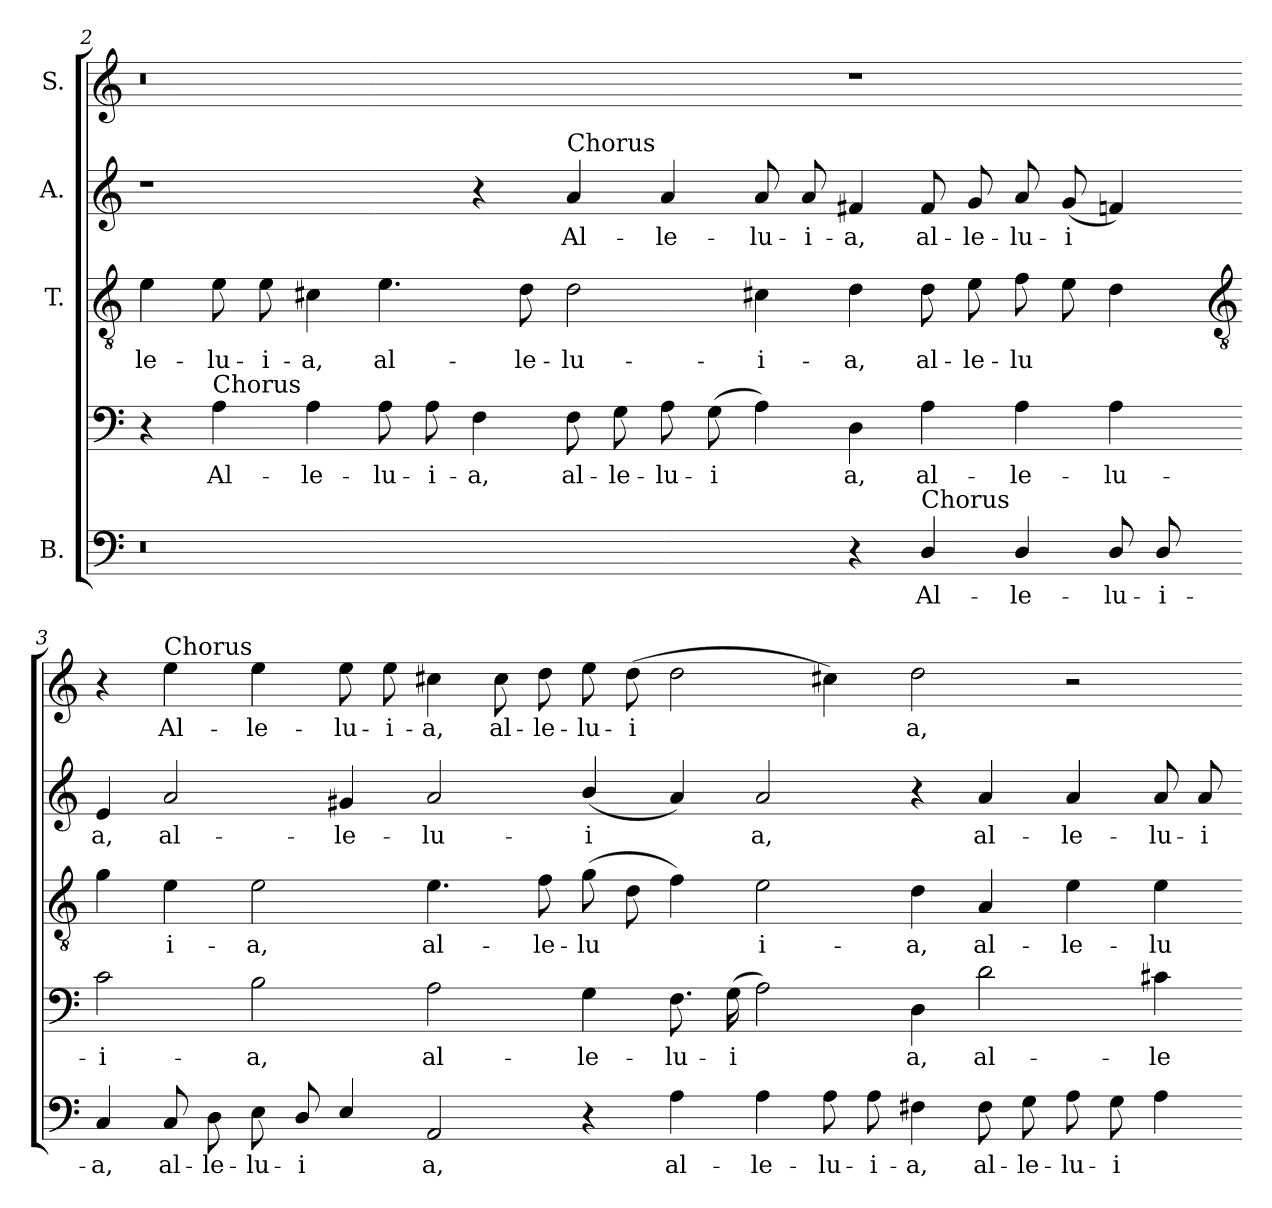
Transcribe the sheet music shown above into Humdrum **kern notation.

**kern	**text	**kern	**text	**kern	**text	**kern	**text	**kern	**text
*part4	*part4	*part4	*part4	*part3	*part3	*part2	*part2	*part1	*part1
*staff5	*staff5	*staff4	*staff4	*staff3	*staff3	*staff2	*staff2	*staff1	*staff1
*I"B.	*	*	*	*I"T.	*	*I"A.	*	*I"S.	*
!!LO:LB:g=z
*clefF4	*	*clefF4	*	*clefGv2	*	*clefG2	*	*clefG2	*
*k[]	*	*k[]	*	*k[]	*	*k[]	*	*k[]	*
*C:	*	*C:	*	*C:	*	*C:	*	*C:	*
=2	=2	=2	=2	=2	=2	=2	=2	=2	=2
!	!	!	!	!	!LO:LY:b	!	!	!	!
0r	.	4r	.	4e	-le-	1r	.	0r	.
!	!	!LO:TX:a:t=Chorus	!	!	!	!	!	!	!
!	!	!	!LO:LY:b	!	!LO:LY:b	!	!	!	!
.	.	4A	Al-	8e	-lu-	.	.	.	.
!	!	!	!	!	!LO:LY:b	!	!	!	!
.	.	.	.	8e	-i-	.	.	.	.
!	!	!	!LO:LY:b	!	!LO:LY:b	!	!	!	!
.	.	4A	-le-	4c#X	-a,	.	.	.	.
!	!	!	!LO:LY:b	!	!LO:LY:b	!	!	!	!
.	.	8A	-lu-	4.e	al-	.	.	.	.
!	!	!	!LO:LY:b	!	!	!	!	!	!
.	.	8A	-i-	.	.	.	.	.	.
!	!	!	!LO:LY:b	!	!	!	!	!	!
.	.	4F	-a,	.	.	4r	.	.	.
!	!	!	!	!	!LO:LY:b	!	!	!	!
.	.	.	.	8d	-le-	.	.	.	.
!	!	!	!	!	!	!LO:TX:a:t=Chorus	!	!	!
!	!	!	!LO:LY:b	!	!LO:LY:b	!	!LO:LY:b	!	!
.	.	8F	al-	2d	-lu-	4a	Al-	.	.
!	!	!	!LO:LY:b	!	!	!	!	!	!
.	.	8G	-le-	.	.	.	.	.	.
!	!	!	!LO:LY:b	!	!	!	!LO:LY:b	!	!
.	.	8A	-lu-	.	.	4a	-le-	.	.
!	!	!	!LO:LY:b	!	!	!	!	!	!
.	.	(>8G	-i	.	.	.	.	.	.
!	!	!	!	!	!LO:LY:b	!	!LO:LY:b	!	!
.	.	4A)	.	4c#X	-i-	8a	-lu-	.	.
!	!	!	!	!	!	!	!LO:LY:b	!	!
.	.	.	.	.	.	8a	-i-	.	.
!	!	!	!LO:LY:b	!	!LO:LY:b	!	!LO:LY:b	!	!
4r	.	4D	a,	4d	-a,	4f#X	-a,	1r	.
!LO:TX:a:t=Chorus	!	!	!	!	!	!	!	!	!
!	!LO:LY:b	!	!LO:LY:b	!	!LO:LY:b	!	!LO:LY:b	!	!
4D/	-Al-	4A	al-	8d	al-	8f#	al-	.	.
!	!	!	!	!	!LO:LY:b	!	!LO:LY:b	!	!
.	.	.	.	8e	-le-	8g	-le-	.	.
!	!LO:LY:b	!	!LO:LY:b	!	!LO:LY:b	!	!LO:LY:b	!	!
4D/	-le-	4A	-le-	8f	-lu	8a	-lu-	.	.
!	!	!	!	!	!	!	!LO:LY:b	!	!
.	.	.	.	8e	.	(<8g	-i	.	.
!	!LO:LY:b	!	!LO:LY:b	!	!	!	!	!	!
8D/	-lu-	4A	-lu-	4d	.	4fn)	.	.	.
!	!LO:LY:b	!	!	!	!	!	!	!	!
8D/	-i-	.	.	.	.	.	.	.	.
!!LO:LB:g=z
=3-	=3-	=3-	=3-	=3-	=3-	=3-	=3-	=3-	=3-
*	*	*	*	*clefGv2	*	*	*	*	*
!	!LO:LY:b	!	!LO:LY:b	!	!	!	!LO:LY:b	!	!
4C	-a,	2c	-i-	4g	.	4e	a,	4r	.
!	!	!	!	!	!	!	!	!LO:TX:a:t=Chorus	!
!	!LO:LY:b	!	!	!	!LO:LY:b	!	!LO:LY:b	!	!LO:LY:b
8C	al-	.	.	4e	i-	2a	al-	4ee	Al-
!	!LO:LY:b	!	!	!	!	!	!	!	!
8D	-le-	.	.	.	.	.	.	.	.
!	!LO:LY:b	!	!LO:LY:b	!	!LO:LY:b	!	!	!	!LO:LY:b
8E	-lu-	2B	-a,	2e	-a,	.	.	4ee	-le-
!	!LO:LY:b	!	!	!	!	!	!	!	!
8D/	-i	.	.	.	.	.	.	.	.
!	!	!	!	!	!	!	!LO:LY:b	!	!LO:LY:b
4E/	.	.	.	.	.	4g#X	-le-	8ee	-lu-
!	!	!	!	!	!	!	!	!	!LO:LY:b
.	.	.	.	.	.	.	.	8ee	-i-
!	!LO:LY:b	!	!LO:LY:b	!	!LO:LY:b	!	!LO:LY:b	!	!LO:LY:b
2AA	a,	2A	al-	4.e	al-	2a	-lu-	4cc#X	-a,
!	!	!	!	!	!	!	!	!	!LO:LY:b
.	.	.	.	.	.	.	.	8cc#	al-
!	!	!	!	!	!LO:LY:b	!	!	!	!LO:LY:b
.	.	.	.	8f	-le-	.	.	8dd	-le-
!	!	!	!LO:LY:b	!	!LO:LY:b	!	!LO:LY:b	!	!LO:LY:b
4r	.	4G	-le-	(>8g	-lu	(<4b/	-i	8ee	-lu-
!	!	!	!	!	!	!	!	!	!LO:LY:b
.	.	.	.	8d	.	.	.	(>8dd	-i
!	!LO:LY:b	!	!LO:LY:b	!	!	!	!	!	!
4A	al-	8.F	-lu-	4f)	.	4a)	.	2dd	.
!	!	!	!LO:LY:b	!	!	!	!	!	!
.	.	(>16G	-i	.	.	.	.	.	.
!	!LO:LY:b	!	!	!	!LO:LY:b	!	!LO:LY:b	!	!
4A	-le-	2A)	.	2e	i-	2a	a,	.	.
!	!LO:LY:b	!	!	!	!	!	!	!	!
8A	-lu-	.	.	.	.	.	.	4cc#X)	.
!	!LO:LY:b	!	!	!	!	!	!	!	!
8A	-i-	.	.	.	.	.	.	.	.
!	!LO:LY:b	!	!LO:LY:b	!	!LO:LY:b	!	!	!	!LO:LY:b
4F#X	-a,	4D	a,	4d	-a,	4r	.	2dd	a,
!	!LO:LY:b	!	!LO:LY:b	!	!LO:LY:b	!	!LO:LY:b	!	!
8F#	al-	2d	al-	4A	al-	4a	al-	.	.
!	!LO:LY:b	!	!	!	!	!	!	!	!
8G	-le-	.	.	.	.	.	.	.	.
!	!LO:LY:b	!	!	!	!LO:LY:b	!	!LO:LY:b	!	!
8A	-lu-	.	.	4e	-le-	4a	-le-	2r	.
!	!LO:LY:b	!	!	!	!	!	!	!	!
8G	-i	.	.	.	.	.	.	.	.
!	!	!	!LO:LY:b	!	!LO:LY:b	!	!LO:LY:b	!	!
4A	.	4c#X	-le-	4e	-lu-	8a	-lu-	.	.
!	!	!	!	!	!	!	!LO:LY:b	!	!
.	.	.	.	.	.	8a	-i-	.	.
=-	=-	=-	=-	=-	=-	=-	=-	=-	=-
*-	*-	*-	*-	*-	*-	*-	*-	*-	*-
